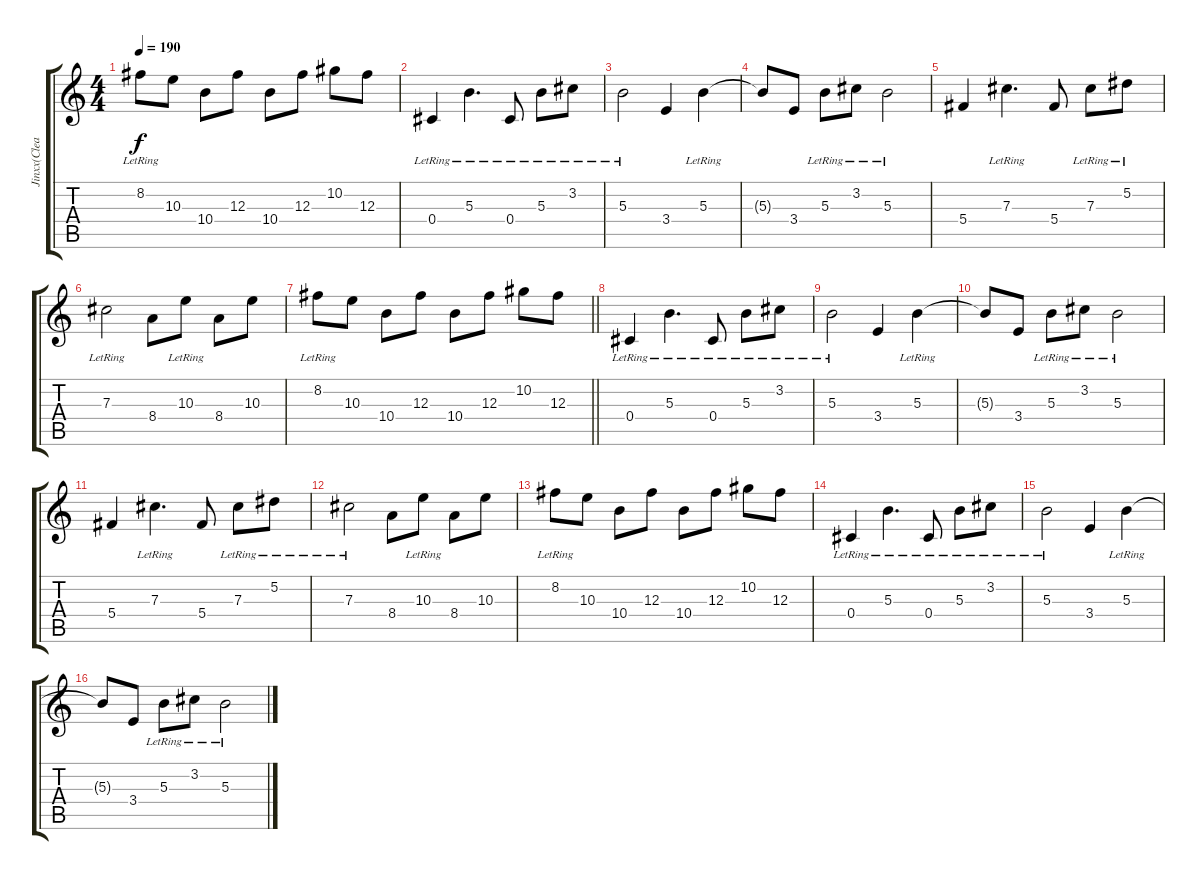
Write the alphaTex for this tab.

\track ("Jinxx(Clean)" "Jinxx(Clea") {instrument electricguitarjazz}
\staff {score tabs}
\tuning (Eb4 Bb3 Gb3 Db3 Ab2 Db2) {hide}
\ts (4 4)
\tempo 190
\clef g2
\ks c
8.2{lr}.8{dy f} 10.3.8 10.4.8 12.3.8 10.4.8 12.3.8 10.2.8 12.3.8 |
0.4{lr}.4 5.3{lr}.4{d} 0.4{lr}.8 5.3{lr}.8 3.2{lr}.8 |
5.3{lr}.2 3.4.4 5.3{lr}.4 |
5.3{t}.8 3.4.8 5.3{lr}.8 3.2{lr}.8 5.3{lr}.2 |
5.4.4 7.3{lr}.4{d} 5.4.8 7.3{lr}.8 5.2{lr}.8 |
7.3{lr}.2 8.4.8 10.3{lr}.8 8.4.8 10.3.8 |
\barLineRight lightlight
8.2{lr}.8 10.3.8 10.4.8 12.3.8 10.4.8 12.3.8 10.2.8 12.3.8 |
0.4{lr}.4 5.3{lr}.4{d} 0.4{lr}.8 5.3{lr}.8 3.2{lr}.8 |
5.3{lr}.2 3.4.4 5.3{lr}.4 |
5.3{t}.8 3.4.8 5.3{lr}.8 3.2{lr}.8 5.3{lr}.2 |
5.4.4 7.3{lr}.4{d} 5.4.8 7.3{lr}.8 5.2{lr}.8 |
7.3{lr}.2 8.4.8 10.3{lr}.8 8.4.8 10.3.8 |
8.2{lr}.8 10.3.8 10.4.8 12.3.8 10.4.8 12.3.8 10.2.8 12.3.8 |
0.4{lr}.4 5.3{lr}.4{d} 0.4{lr}.8 5.3{lr}.8 3.2{lr}.8 |
5.3{lr}.2 3.4.4 5.3{lr}.4 |
5.3{t}.8 3.4.8 5.3{lr}.8 3.2{lr}.8 5.3{lr}.2
